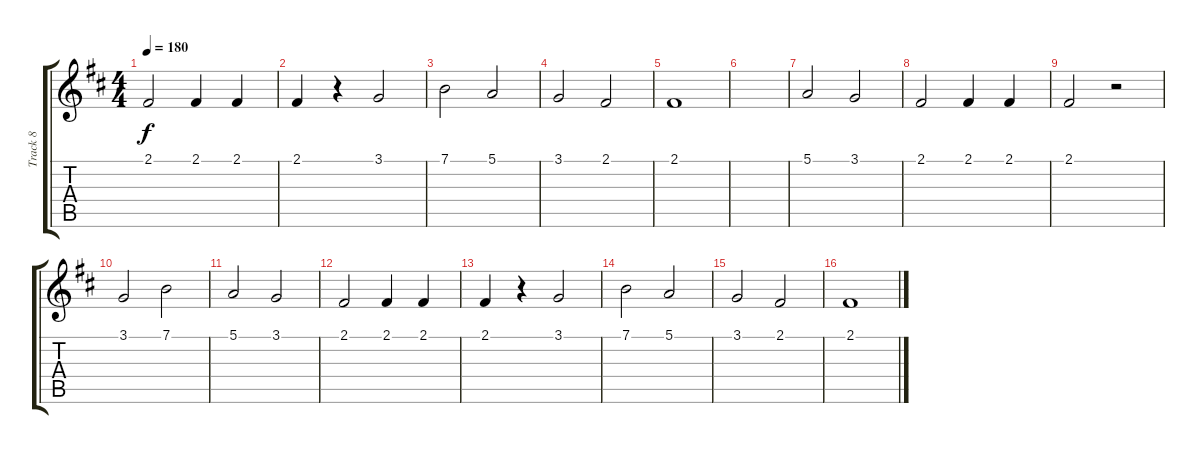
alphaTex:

\track ("Track 8" "Track 8") {instrument stringensemble1}
\staff {score tabs}
\tuning (E4 B3 G3 D3 A2 E2) {hide}
\ts (4 4)
\tempo 180
\clef g2
\ks d
2.1.2{dy f} 2.1.4 2.1.4 |
2.1.4 r.4 3.1.2 |
7.1.2 5.1.2 |
3.1.2 2.1.2 |
2.1.1 |
|
5.1.2 3.1.2 |
2.1.2 2.1.4 2.1.4 |
2.1.2 r.2 |
3.1.2 7.1.2 |
5.1.2 3.1.2 |
2.1.2 2.1.4 2.1.4 |
2.1.4 r.4 3.1.2 |
7.1.2 5.1.2 |
3.1.2 2.1.2 |
2.1.1
